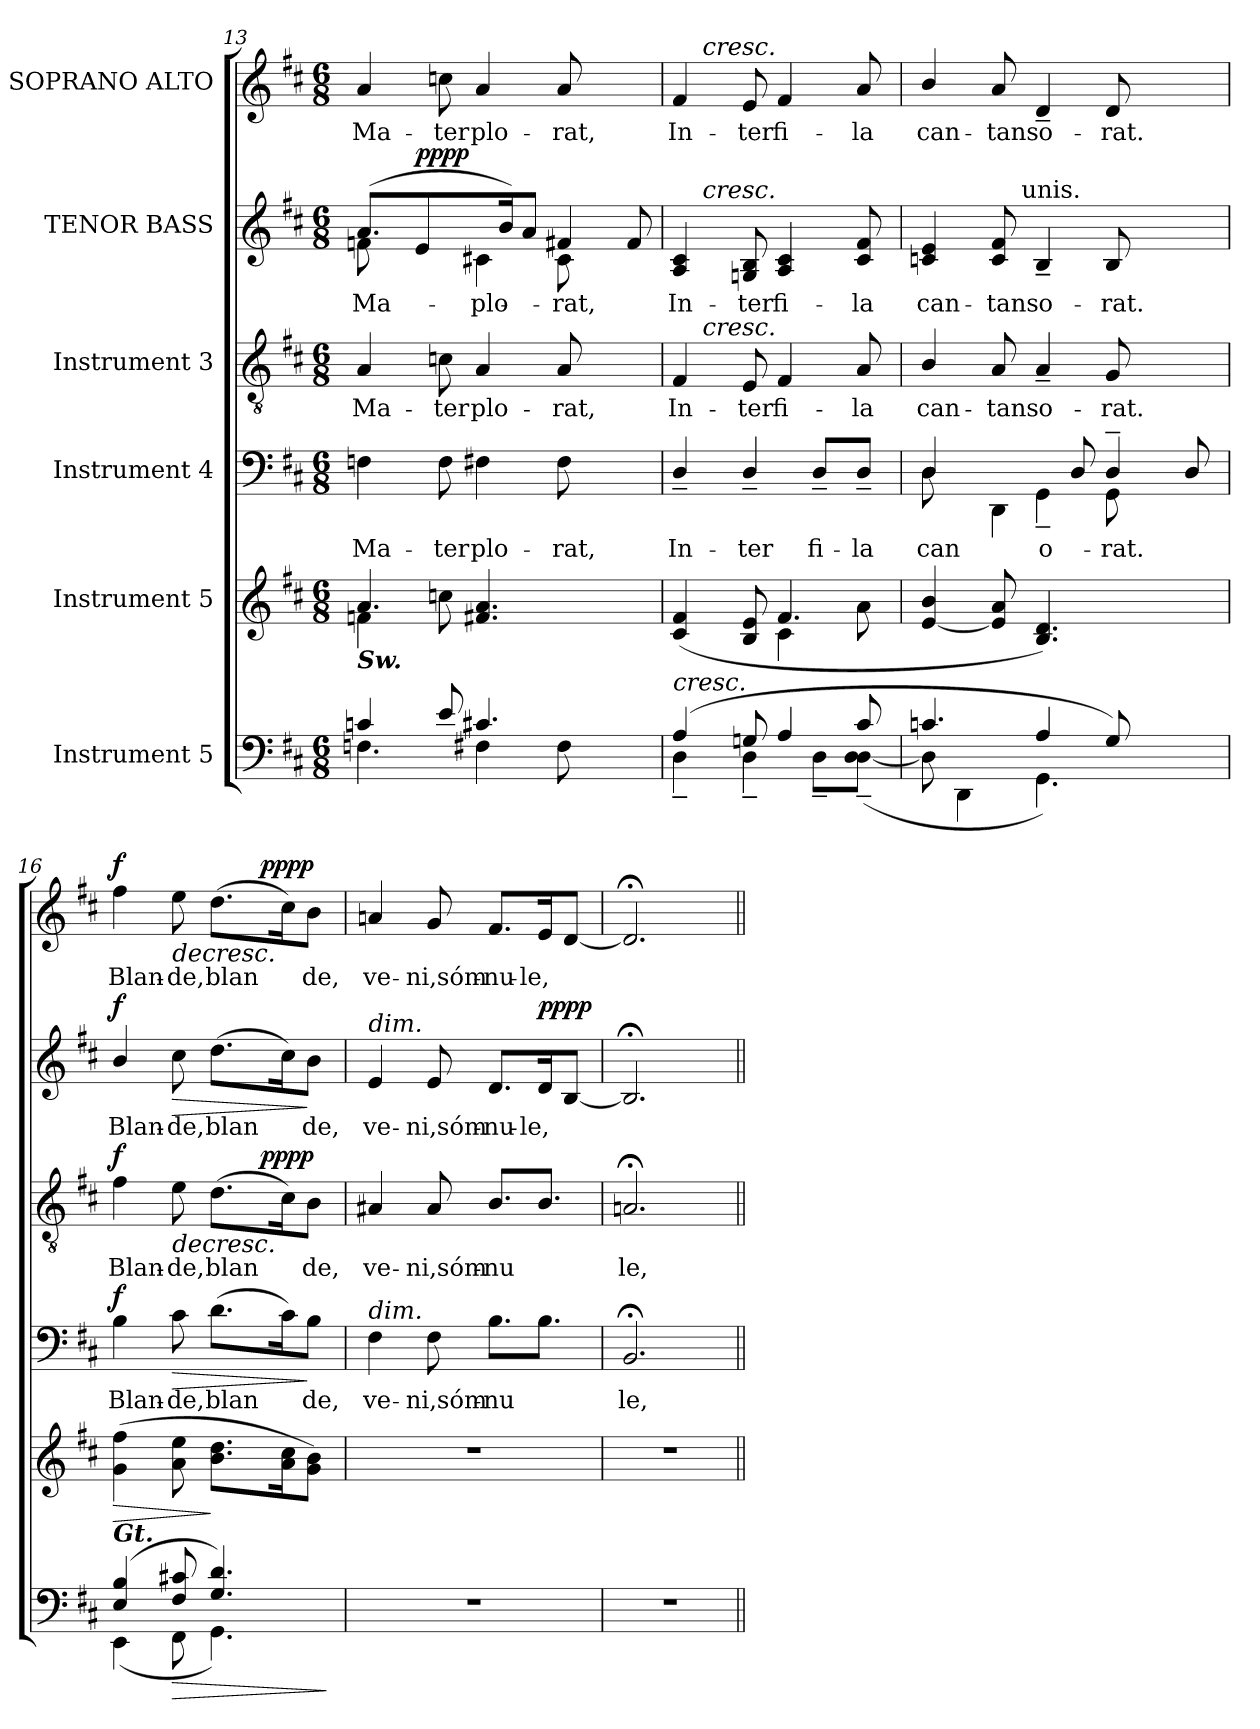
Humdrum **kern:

**kern	**dynam	**kern	**dynam	**kern	**text	**dynam	**kern	**text	**dynam	**kern	**text	**dynam	**kern	**text	**dynam
*part6	*part6	*part5	*part5	*part4	*part4	*part4	*part3	*part3	*part3	*part2	*part2	*part2	*part1	*part1	*part1
*staff6	*staff6	*staff5	*staff5	*staff4	*staff4	*staff4	*staff3	*staff3	*staff3	*staff2	*staff2	*staff2	*staff1	*staff1	*staff1
*I"Instrument 5	*	*I"Instrument 5	*	*I"Instrument 4	*	*	*I"Instrument 3	*	*	*I"TENOR  BASS	*	*	*I"SOPRANO  ALTO	*	*
*clefF4	*	*clefG2	*	*clefF4	*	*	*clefGv2	*	*	*clefG2	*	*	*clefG2	*	*
*k[f#c#]	*	*k[f#c#]	*	*k[f#c#]	*	*	*k[f#c#]	*	*	*k[f#c#]	*	*	*k[f#c#]	*	*
*D:	*	*D:	*	*D:	*	*	*D:	*	*	*D:	*	*	*D:	*	*
*M6/8	*	*M6/8	*	*M6/8	*	*	*M6/8	*	*	*M6/8	*	*	*M6/8	*	*
=13	=13	=13	=13	=13	=13	=13	=13	=13	=13	=13	=13	=13	=13	=13	=13
*^	*	*^	*	*	*	*	*	*	*	*	*	*	*	*	*
!	!	!	!	!	!	!	!	!	!	!	!	!LO:TX:a:t=Ma - ter plo - rat	!	!	!	!	!
!	!	!	!LO:TX:b:Bi:t=Sw.	!	!	!	!	!	!	!	!	!	!	!	!	!	!
!	!	!	!	!	!	!	!LO:LY:b	!	!	!LO:LY:b	!	!	!LO:LY:b	!	!	!LO:LY:b	!
*	*	*	*	*	*	*	*	*	*	*	*	*^	*	*	*	*	*
4cn/	4.Fn\	.	4.a/	4fn\	.	4Fn\	Ma-	.	4A/	Ma-	.	(>8.a/L	8fn\	Ma-	.	4a/	Ma-	.
.	.	.	.	.	.	.	.	.	.	.	.	.	4ryy	.	.	.	.	.
!	!	!	!	!	!	!	!	!	!	!	!	!	!	!	!LO:DY:a	!	!	!
.	.	.	.	.	.	.	.	.	.	.	.	4e\	.	.	pppp	.	.	.
!	!	!	!	!	!	!	!LO:LY:b	!	!	!LO:LY:b	!	!	!	!	!	!	!LO:LY:b	!
8e/	.	.	.	8ccn\	.	8F\	-ter	.	8cn\	-ter	.	.	.	.	.	8ccn\	-ter	.
!	!	!	!	!	!	!	!LO:LY:b	!	!	!LO:LY:b	!	!	!	!LO:LY:b	!	!	!LO:LY:b	!
4.c#X/	4F#X\	.	4.a/ 4.f#X/	4ryy	.	4F#X\	plo-	.	4A/	plo-	.	.	4c#X\	-plo-	.	4a/	plo-	.
!	!	!	!	!	!	!	!	!	!	!	!	!	!	!LO:LY:b	!	!	!	!
.	.	.	.	.	.	.	.	.	.	.	.	16b/)	.	.	.	.	.	.
!	!	!	!	!	!	!	!	!	!	!	!	!	!	!LO:LY:b	!	!	!	!
.	.	.	.	.	.	.	.	.	.	.	.	8a/J	.	.	.	.	.	.
!	!	!	!	!	!	!	!LO:LY:b	!	!	!LO:LY:b	!	!	!	!LO:LY:b	!	!	!LO:LY:b	!
.	8F#\	.	.	4.ryy	.	8F#\	-rat,	.	8A/	-rat,	.	4f#X/	8c#\	-rat,	.	8a/	-rat,	.
4ryy	4ryy	.	4ryy	.	.	4ryy	.	.	4ryy	.	.	.	4ryy	.	.	4ryy	.	.
.	.	.	.	.	.	.	.	.	.	.	.	8f#/	.	.	.	.	.	.
=14	=14	=14	=14	=14	=14	=14	=14	=14	=14	=14	=14	=14	=14	=14	=14	=14	=14	=14
!LO:TX:a:i:t=cresc.	!	!	!	!	!	!	!	!	!	!	!	!	!	!	!	!	!	!
!	!	!	!	!	!	!	!LO:LY:b	!	!	!LO:LY:b	!	!	!	!LO:LY:b	!	!	!LO:LY:b	!
*	*	*	*	*	*	*	*	*	*^	*	*	*	*	*	*	*^	*	*
(>4A/	4D~<\	.	(>4c#/ 4f#/	4.ryy	.	4D~>/	In-	.	4F#/	16.ryy	In-	.	4c#/ 4A/	16.ryy	In-	.	4f#/	16.ryy	In-	.
!	!	!	!	!	!	!	!	!	!	!	!	!	!	!	!	!	!	!LO:TX:a:i:t=cresc.	!	!
!	!	!	!	!	!	!	!	!	!	!	!	!	!	!LO:TX:a:i:t=cresc.	!	!	!	!	!	!
!	!	!	!	!	!	!	!	!	!	!LO:TX:a:i:t=cresc.	!	!	!	!	!	!	!	!	!	!
.	.	.	.	.	.	.	.	.	.	2ryy	.	.	.	2ryy	.	.	.	2ryy	.	.
!	!	!	!	!	!	!	!LO:LY:b	!	!	!	!LO:LY:b	!	!	!	!LO:LY:b	!	!	!	!LO:LY:b	!
8Gn/	4D~<\	.	8e/ 8B/	.	.	4D~>/	-ter	.	8E/	.	-ter	.	8B/ 8Gn/	.	-ter	.	8e/	.	-ter	.
!	!	!	!	!	!	!	!	!	!	!	!LO:LY:b	!	!	!	!LO:LY:b	!	!	!	!LO:LY:b	!
4A/	.	.	4.f#/	4c#\	.	.	.	.	4F#/	.	fi-	.	4c#/ 4A/	.	fi-	.	4f#/	.	fi-	.
!	!	!	!	!	!	!	!LO:LY:b	!	!	!	!	!	!	!	!	!	!	!	!	!
.	8D~<\L	.	.	.	.	8D~>/L	fi-	.	.	.	.	.	.	.	.	.	.	.	.	.
.	.	.	.	.	.	.	.	.	.	8ryy	.	.	.	8ryy	.	.	.	8ryy	.	.
!	!	!	!	!	!	!	!LO:LY:b	!	!	!	!LO:LY:b	!	!	!	!LO:LY:b	!	!	!	!LO:LY:b	!
8c#/	(<8D\~< [<8D\~<J	.	.	8a\	.	8D~>/J	-la	.	8A/	.	-la	.	8f#/ 8c#/	.	-la	.	8a/	.	-la	.
.	.	.	.	.	.	.	.	.	.	32ryy	.	.	.	32ryy	.	.	.	32ryy	.	.
=15	=15	=15	=15	=15	=15	=15	=15	=15	=15	=15	=15	=15	=15	=15	=15	=15	=15	=15	=15	=15
*	*	*	*	*	*	*^	*	*	*	*	*	*	*	*	*	*	*	*	*	*
!	!	!	!	!	!	!	!	!LO:LY:b	!	!	!	!LO:LY:b	!	!	!	!LO:LY:b	!	!	!	!LO:LY:b	!
*	*	*	*v	*v	*	*	*	*	*	*v	*v	*	*	*	*	*	*	*v	*v	*	*
4.cn/	8D\]	.	4b/ [<4e/	.	4D/	8D\	can-	.	4B/	can-	.	4e/ 4cn/	4ryy	can-	.	4b/	can-	.
.	4DD\	.	.	.	.	4ryy	.	.	.	.	.	.	.	.	.	.	.	.
!	!	!	!	!	!	!	!	!	!	!LO:LY:b	!	!	!	!LO:LY:b	!	!	!LO:LY:b	!
.	.	.	8e/] 8a/	.	4DD\	.	.	.	8A/	-tans	.	8f#/ 8c/	16.ryy	-tans	.	8a/	-tans	.
!	!	!	!	!	!	!	!	!	!	!	!	!	!LO:TX:a:t=unis.	!	!	!	!	!
.	.	.	.	.	.	.	.	.	.	.	.	.	2ryy	.	.	.	.	.
!	!	!	!	!	!	!	!LO:LY:b	!	!	!LO:LY:b	!	!	!	!LO:LY:b	!	!	!LO:LY:b	!
4A/	4.GG\)	.	4.B/ 4.d/)	.	.	4GG~<\	o-	.	4A~>/	o-	.	4B~>/	.	o-	.	4d~>/	o-	.
!	!	!	!	!	!	!	!LO:LY:b	!	!	!	!	!	!	!	!	!	!	!
.	.	.	.	.	8D/	.	-	.	.	.	.	.	.	.	.	.	.	.
!	!	!	!	!	!	!	!LO:LY:b	!	!	!LO:LY:b	!	!	!	!LO:LY:b	!	!	!LO:LY:b	!
8G/)	.	.	.	.	4D~>/	8GG\	-rat.	.	8G/	-rat.	.	8B/	.	-rat.	.	8d/	-rat.	.
4ryy	4ryy	.	4ryy	.	.	4ryy	.	.	4ryy	.	.	4ryy	.	.	.	4ryy	.	.
.	.	.	.	.	.	.	.	.	.	.	.	.	8ryy	.	.	.	.	.
.	.	.	.	.	8D/	.	.	.	.	.	.	.	.	.	.	.	.	.
.	.	.	.	.	.	.	.	.	.	.	.	.	32ryy	.	.	.	.	.
=16	=16	=16	=16	=16	=16	=16	=16	=16	=16	=16	=16	=16	=16	=16	=16	=16	=16	=16
!LO:TX:a:Bi:t=Gt.	!	!	!	!	!	!	!	!	!	!	!	!	!	!	!	!	!	!
!	!	!	!	!LO:HP:b	!	!	!LO:LY:b	!LO:DY:a	!	!LO:LY:b	!LO:DY:a	!	!	!LO:LY:b	!LO:DY:a	!	!LO:LY:b	!LO:DY:a
*	*	*	*	*	*v	*v	*	*	*^	*	*	*v	*v	*	*	*^	*	*
(>4E/ 4B/	(<4EE\	.	(>4g\ 4ff#\	>	4B\	Blan-	f	4f#\	2ryy	Blan-	f	4b/	Blan-	f	4ff#\	2ryy	Blan-	f
!	!	!LO:HP:b	!	!	!	!LO:LY:b	!LO:HP:b	!	!	!LO:LY:b	!LO:HP:b	!	!LO:LY:b	!LO:HP:b	!	!	!LO:LY:b	!LO:HP:b
8F#/ 8c#X/	8FF#\	>	8ee\ 8a\	.	8c#\	-de,	>	8e\	.	-de,	>	8cc#\	-de,	>	8ee\	.	-de,	>
!	!	!	!	!	!	!LO:LY:b	!	!	!	!LO:LY:b	!	!	!LO:LY:b	!	!	!	!LO:LY:b	!
4.G/ 4.d/)	4.GG\)	.	8.b\ 8.dd\L	]	(>8.d\L	blan-	.	(>8.d\L	.	blan-	.	(>8.dd\L	blan-	.	(>8.dd\L	.	blan-	.
.	.	.	.	.	.	.	.	.	64ryy	.	.	.	.	.	.	64ryy	.	.
!	!	!	!	!	!	!	!	!	!	!	!LO:DY:b	!	!	!	!	!	!	!LO:DY:b
.	.	.	.	.	.	.	.	.	8...ryy	.	pppp	.	.	.	.	8...ryy	.	pppp
!	!	!	!	!	!	!LO:LY:b	!	!	!	!LO:LY:b	!	!	!LO:LY:b	!	!	!	!LO:LY:b	!
.	.	.	16a\ 16cc#\	.	16c#\)	--	.	16c#\)	.	--	.	16cc#\)	--	.	16cc#\)	.	--	.
!	!	!	!	!	!	!LO:LY:b	!	!	!	!LO:LY:b	!	!	!LO:LY:b	!	!	!	!LO:LY:b	!
.	.	.	8b\ 8g\J)	.	8B\J	-de,	]	8B\J	.	-de,	]	8b\J	-de,	]	8b\J	.	-de,	]
*v	*v	*	*	*	*	*	*	*	*	*	*	*	*	*	*	*	*	*
.	]	.	.	.	.	.	.	.	.	.	.	.	.	.	.	.	.
!!LO:LB:g=z
=17	=17	=17	=17	=17	=17	=17	=17	=17	=17	=17	=17	=17	=17	=17	=17	=17	=17
!	!	!	!	!	!	!	!	!	!	!	!	!	!	!LO:TX:a:i:t=dim.	!	!	!
!	!	!	!	!	!	!	!	!	!	!	!LO:TX:a:i:t=dim.	!	!	!	!	!	!
!	!	!	!	!	!	!	!LO:TX:a:i:t=dim.	!	!	!	!	!	!	!	!	!	!
!	!	!	!	!LO:TX:a:i:t=dim.	!	!	!	!	!	!	!	!	!	!	!	!	!
!	!	!	!	!	!LO:LY:b	!	!	!	!LO:LY:b	!	!	!LO:LY:b	!	!	!	!LO:LY:b	!
*	*	*	*	*	*	*	*v	*v	*	*	*	*	*	*v	*v	*	*
2.r	.	2.r	.	4F#\	ve-	.	4A#X/	ve-	.	4e/	ve-	.	4an/	ve-	.
!	!	!	!	!	!LO:LY:b	!	!	!LO:LY:b	!	!	!LO:LY:b	!	!	!LO:LY:b	!
.	.	.	.	8F#\	-ni,sóm-	.	8A#/	-ni,sóm-	.	8e/	-ni,sóm-	.	8g/	-ni,sóm-	.
!	!	!	!	!	!LO:LY:b	!	!	!LO:LY:b	!	!	!LO:LY:b	!	!	!LO:LY:b	!
.	.	.	.	8.B\L	-nu-	.	8.B/L	-nu-	.	8.d/L	-nu-	.	8.f#/L	-nu-	.
!	!	!	!	!	!LO:LY:b	!	!	!LO:LY:b	!	!	!LO:LY:b	!LO:DY:b	!	!LO:LY:b	!
.	.	.	.	8.B\J	--	.	8.B/J	--	.	16d/	-le,	pppp	16e/	-le,	.
!	!	!	!	!	!	!	!	!	!	!	!LO:LY:b	!	!	!LO:LY:b	!
.	.	.	.	.	.	.	.	.	.	[<8B/J	.	.	[<8d/J	.	.
=18	=18	=18	=18	=18	=18	=18	=18	=18	=18	=18	=18	=18	=18	=18	=18
!	!	!	!	!	!LO:LY:b	!	!	!LO:LY:b	!	!	!LO:LY:b	!	!	!LO:LY:b	!
2.r	.	2.r	.	2.BB;</	-le,	.	2.An;</	-le,	.	2.B;</]	.	.	2.d;</]	.	.
=||	=||	=||	=||	=||	=||	=||	=||	=||	=||	=||	=||	=||	=||	=||	=||
*-	*-	*-	*-	*-	*-	*-	*-	*-	*-	*-	*-	*-	*-	*-	*-
